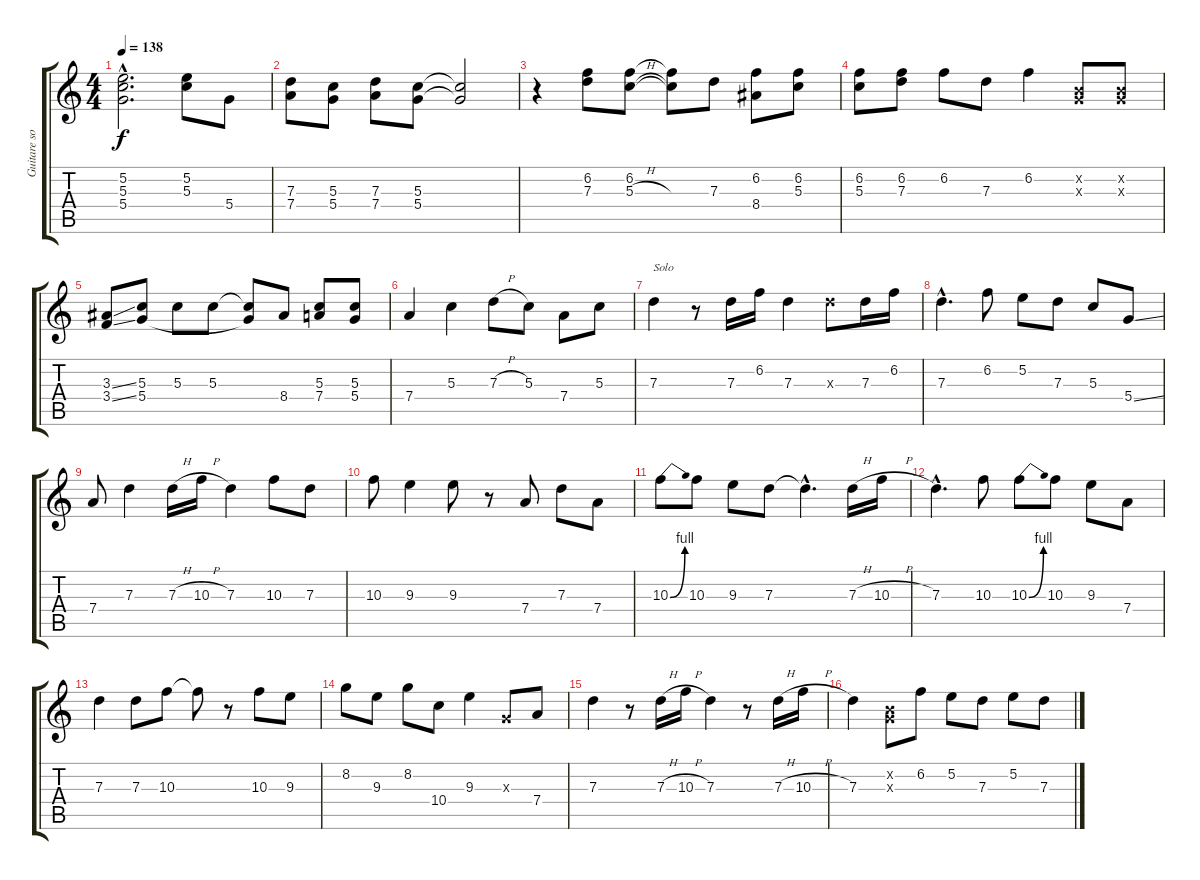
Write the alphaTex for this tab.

\track ("Guitare solo" "Guitare so") {instrument distortionguitar}
\staff {score tabs}
\tuning (E4 B3 G3 D3 A2 E2) {hide}
\ts (4 4)
\tempo 138
\clef g2
\ks c
(5.2{hac} 5.3{hac} 5.4{hac}).2{d dy f} (5.2 5.3).8 5.4.8 |
(7.3 7.4).8 (5.3 5.4).8 (7.3 7.4).8 (5.3 5.4).8 (5.3{t} 5.4{t}).2 |
r.4 (6.2 7.3).8 (6.2 5.3{h}).8 (6.2{t} 5.3{t}).8 7.3.8 (6.2 8.4).8 (6.2 5.3).8 |
(6.2 5.3).8 (6.2 7.3).8 6.2.8 7.3.8 6.2.4 (0.2{x} 0.3{x}).8 (0.2{x} 0.3{x}).8 |
(3.3{ss} 3.4{ss}).8 (5.3 5.4).8 5.3.8 5.3.8 (5.3{t} 5.4{t}).8 8.4.8 (5.3 7.4).8 (5.3 5.4).8 |
7.4.4 5.3.4 7.3{h}.8 5.3.8 7.4.8 5.3.8 |
7.3.4{txt "Solo"} r.8 7.3.16 6.2.16 7.3.4 7.3{x}.8 7.3.16 6.2.16 |
7.3{hac}.4{d} 6.2.8 5.2.8 7.3.8 5.3.8 5.4{ss}.8 |
7.4.8 7.3.4 7.3{h}.16 10.3{h}.16 7.3.4 10.3.8 7.3.8 |
10.3.8 9.3.4 9.3.8 r.8 7.4.8 7.3.8 7.4.8 |
10.3{be (bend 0 0 60 4)}.8 10.3.8 9.3.8 7.3.8 7.3{hac t}.4{d} 7.3{h}.16 10.3{h}.16 |
7.3{hac}.4{d} 10.3.8 10.3{be (bend 0 0 60 4)}.8 10.3.8 9.3.8 7.4.8 |
7.3.4 7.3.8 10.3.8 10.3{t}.8 r.8 10.3.8 9.3.8 |
8.2.8 9.3.8 8.2.8 10.4.8 9.3.4 0.3{x}.8 7.4.8 |
7.3.4 r.8 7.3{h}.16 10.3{h}.16 7.3.4 r.8 7.3{h}.16 10.3{h}.16 |
7.3.4 (0.2{x} 0.3{x}).8 6.2.8 5.2.8 7.3.8 5.2.8 7.3.8
